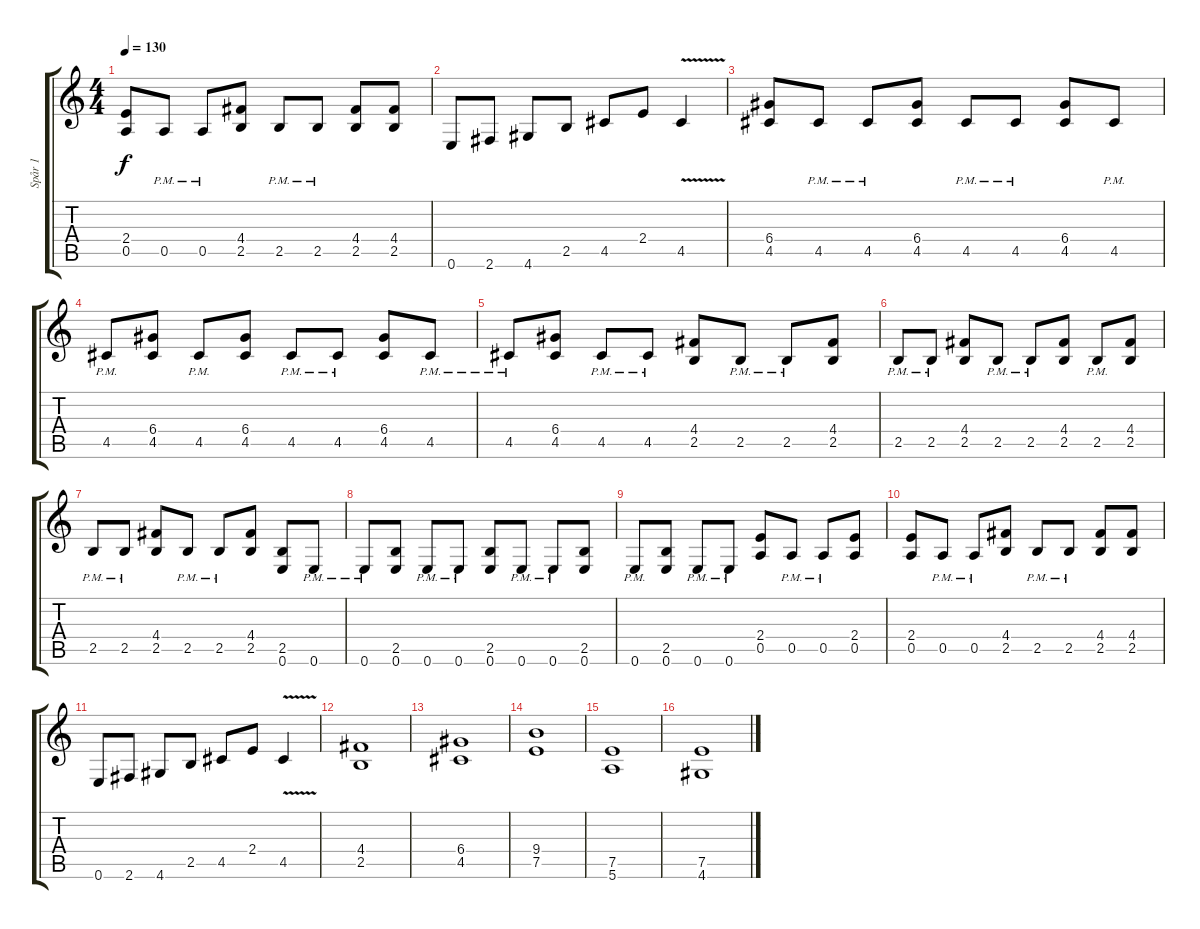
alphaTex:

\track ("Spår 1" "Spår 1") {instrument distortionguitar}
\staff {score tabs}
\tuning (E4 B3 G3 D3 A2 E2) {hide}
\ts (4 4)
\tempo 130
\clef g2
\ks c
(2.4 0.5).8{dy f} 0.5{pm}.8 0.5{pm}.8 (4.4 2.5).8 2.5{pm}.8 2.5{pm}.8 (4.4 2.5).8 (4.4 2.5).8 |
0.6.8 2.6.8 4.6.8 2.5.8 4.5.8 2.4.8 4.5{v}.4 |
(6.4 4.5).8 4.5{pm}.8 4.5{pm}.8 (6.4 4.5).8 4.5{pm}.8 4.5{pm}.8 (6.4 4.5).8 4.5{pm}.8 |
4.5{pm}.8 (6.4 4.5).8 4.5{pm}.8 (6.4 4.5).8 4.5{pm}.8 4.5{pm}.8 (6.4 4.5).8 4.5{pm}.8 |
4.5{pm}.8 (6.4 4.5).8 4.5{pm}.8 4.5{pm}.8 (4.4 2.5).8 2.5{pm}.8 2.5{pm}.8 (4.4 2.5).8 |
2.5{pm}.8 2.5{pm}.8 (4.4 2.5).8 2.5{pm}.8 2.5{pm}.8 (4.4 2.5).8 2.5{pm}.8 (4.4 2.5).8 |
2.5{pm}.8 2.5{pm}.8 (4.4 2.5).8 2.5{pm}.8 2.5{pm}.8 (4.4 2.5).8 (2.5 0.6).8 0.6{pm}.8 |
0.6{pm}.8 (2.5 0.6).8 0.6{pm}.8 0.6{pm}.8 (2.5 0.6).8 0.6{pm}.8 0.6{pm}.8 (2.5 0.6).8 |
0.6{pm}.8 (2.5 0.6).8 0.6{pm}.8 0.6{pm}.8 (2.4 0.5).8 0.5{pm}.8 0.5{pm}.8 (2.4 0.5).8 |
(2.4 0.5).8 0.5{pm}.8 0.5{pm}.8 (4.4 2.5).8 2.5{pm}.8 2.5{pm}.8 (4.4 2.5).8 (4.4 2.5).8 |
0.6.8 2.6.8 4.6.8 2.5.8 4.5.8 2.4.8 4.5{v}.4 |
(4.4 2.5).1 |
(6.4 4.5).1 |
(9.4 7.5).1 |
(7.5 5.6).1 |
(7.5 4.6).1
